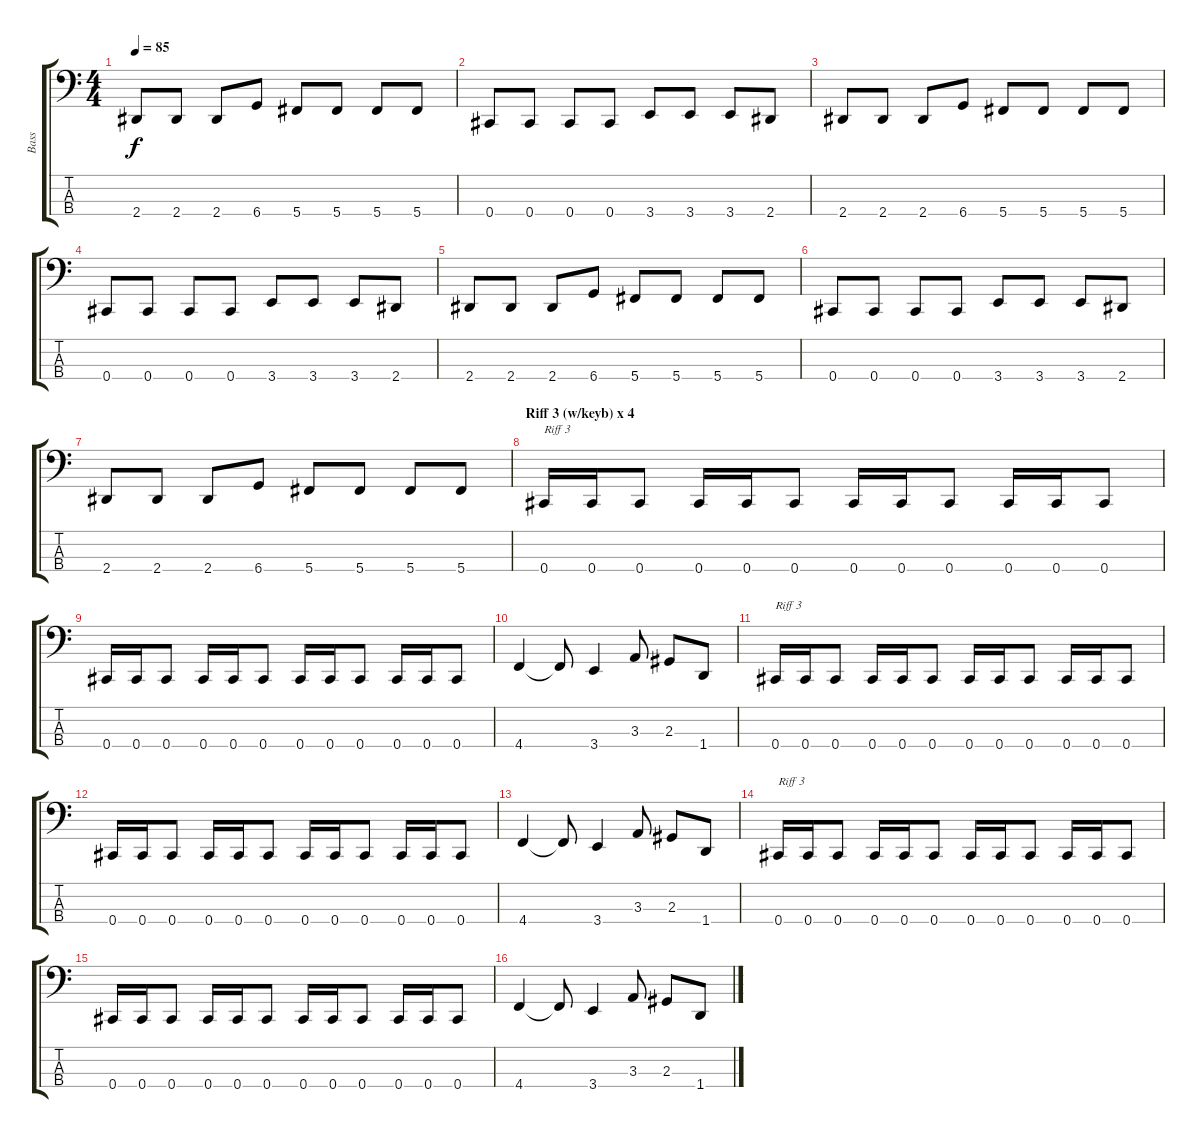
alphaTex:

\track ("Bass" "Bass") {instrument electricbassfinger}
\staff {score tabs}
\tuning (E2 B1 Gb1 Db1) {hide}
\ts (4 4)
\tempo 85
\clef f4
\ks c
2.4.8{dy f} 2.4.8 2.4.8 6.4.8 5.4.8 5.4.8 5.4.8 5.4.8 |
0.4.8 0.4.8 0.4.8 0.4.8 3.4.8 3.4.8 3.4.8 2.4.8 |
2.4.8 2.4.8 2.4.8 6.4.8 5.4.8 5.4.8 5.4.8 5.4.8 |
0.4.8 0.4.8 0.4.8 0.4.8 3.4.8 3.4.8 3.4.8 2.4.8 |
2.4.8 2.4.8 2.4.8 6.4.8 5.4.8 5.4.8 5.4.8 5.4.8 |
0.4.8 0.4.8 0.4.8 0.4.8 3.4.8 3.4.8 3.4.8 2.4.8 |
2.4.8 2.4.8 2.4.8 6.4.8 5.4.8 5.4.8 5.4.8 5.4.8 |
\section ("" "Riff 3 (w/keyb) x 4")
0.4.16{txt "Riff 3"} 0.4.16 0.4.8 0.4.16 0.4.16 0.4.8 0.4.16 0.4.16 0.4.8 0.4.16 0.4.16 0.4.8 |
0.4.16 0.4.16 0.4.8 0.4.16 0.4.16 0.4.8 0.4.16 0.4.16 0.4.8 0.4.16 0.4.16 0.4.8 |
4.4.4 4.4{t}.8 3.4.4 3.3.8 2.3.8 1.4.8 |
0.4.16{txt "Riff 3"} 0.4.16 0.4.8 0.4.16 0.4.16 0.4.8 0.4.16 0.4.16 0.4.8 0.4.16 0.4.16 0.4.8 |
0.4.16 0.4.16 0.4.8 0.4.16 0.4.16 0.4.8 0.4.16 0.4.16 0.4.8 0.4.16 0.4.16 0.4.8 |
4.4.4 4.4{t}.8 3.4.4 3.3.8 2.3.8 1.4.8 |
0.4.16{txt "Riff 3"} 0.4.16 0.4.8 0.4.16 0.4.16 0.4.8 0.4.16 0.4.16 0.4.8 0.4.16 0.4.16 0.4.8 |
0.4.16 0.4.16 0.4.8 0.4.16 0.4.16 0.4.8 0.4.16 0.4.16 0.4.8 0.4.16 0.4.16 0.4.8 |
4.4.4 4.4{t}.8 3.4.4 3.3.8 2.3.8 1.4.8
